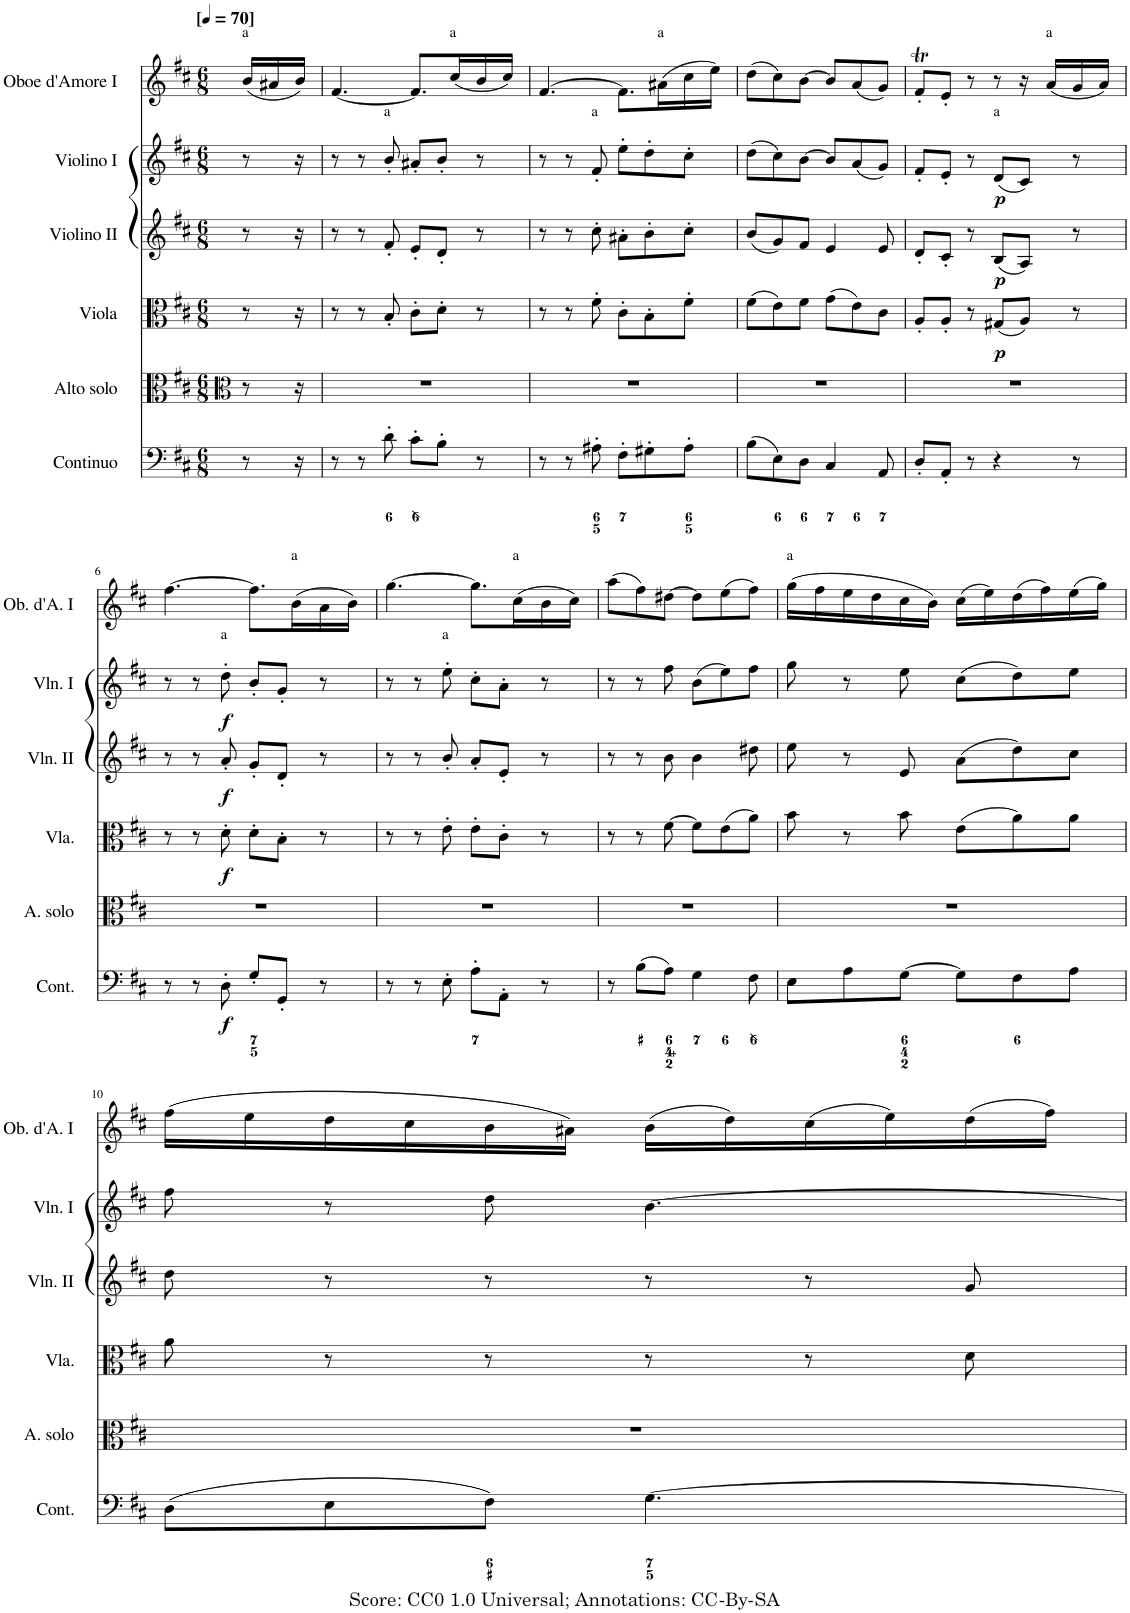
**kern	**dynam	**kern	**dynam	**kern	**kern	**dynam	**kern	**dynam	**kern	**dynam	**kern
*part7	*part7	*part6	*part6	*part5	*part4	*part4	*part3	*part3	*part2	*part2	*part1
*staff7	*staff7	*staff6	*staff6	*staff5	*staff4	*staff4	*staff3	*staff3	*staff2	*staff2	*staff1
*I"Continuo	*	*I"Continuo	*	*I"Alto solo	*I"Viola	*	*I"Violino II	*	*I"Violino I	*	*I"Oboe d'Amore I
*I'Cont.	*	*I'Cont.	*	*I'A. solo	*I'Vla.	*	*I'Vln. II	*	*I'Vln. I	*	*I'Ob. d'A. I
*stria5	*	*	*	*	*	*	*	*	*	*	*
*clefF4	*	*clefF4	*	*clefC3	*clefC3	*	*clefG2	*	*clefG2	*	*clefG2
*	*	*	*	*Trd1c2	*	*	*	*	*	*	*
*k[f#c#]	*	*k[f#c#]	*	*k[f#c#]	*k[f#c#]	*	*k[f#c#]	*	*k[f#c#]	*	*k[f#c#]
*M6/8	*	*M6/8	*	*M6/8	*M6/8	*	*M6/8	*	*M6/8	*	*M6/8
*MM70	*	*MM70	*	*MM70	*MM70	*	*MM70	*	*MM70	*	*MM70
=1	=1	=1	=1	=1	=1	=1	=1	=1	=1	=1	=1
!	!	!	!	!	!	!	!	!	!	!	!LO:TX:a:B:t=[
!	!	!	!	!	!	!	!	!	!	!	!LO:TX:a:B:t=]
!	!	!	!	!	!	!	!	!	!	!	!LO:TX:a:t=a
8r	.	8r	.	8r	8r	.	8r	.	8r	.	(16b/LL
.	.	.	.	.	.	.	.	.	.	.	16a#X/
16r	.	16r	.	16r	16r	.	16r	.	16r	.	16b/JJ)
=2	=2	=2	=2	=2	=2	=2	=2	=2	=2	=2	=2
*	*	*	*	*^	*	*	*	*	*	*	*
8r	.	8r	.	2.r	4c#	8r	.	8r	.	8r	.	[4.f#/
8r	.	8r	.	.	.	8r	.	8r	.	8r	.	.
!	!	!	!	!	!	!	!	!	!	!LO:TX:a:t=a	!	!
8d'	.	8d'\	.	.	2ryy	8B'/	.	8f#'/	.	8b'/	.	.
8c#'\L	.	8c#'\L	.	.	.	8c#'\L	.	8e'/L	.	8a#X'/L	.	8.f#/L]
8B'\J	.	8B'\J	.	.	.	8d'\J	.	8d'/J	.	8b'/J	.	.
!	!	!	!	!	!	!	!	!	!	!	!	!LO:TX:a:t=a
.	.	.	.	.	.	.	.	.	.	.	.	(16cc#/L
8r	.	8r	.	.	.	8r	.	8r	.	8r	.	16b/
.	.	.	.	.	.	.	.	.	.	.	.	16cc#/JJ)
*	*	*	*	*v	*v	*	*	*	*	*	*	*
=3	=3	=3	=3	=3	=3	=3	=3	=3	=3	=3	=3
8r	.	8r	.	2.r	8r	.	8r	.	8r	.	[4.f#/
8r	.	8r	.	.	8r	.	8r	.	8r	.	.
!	!	!	!	!	!	!	!	!	!LO:TX:a:t=a	!	!
8A#X'	.	8A#X'\	.	.	8f#'\	.	8cc#'\	.	8f#'/	.	.
8F#'\L	.	8F#'\L	.	.	8c#'\L	.	8a#X'\L	.	8ee'\L	.	8.f#\L]
8G#X'\	.	8G#X'\	.	.	8B'\	.	8b'\	.	8dd'\	.	.
!	!	!	!	!	!	!	!	!	!	!	!LO:TX:a:t=a
.	.	.	.	.	.	.	.	.	.	.	(16a#X\L
8A#'\J	.	8A#'\J	.	.	8f#'\J	.	8cc#'\J	.	8cc#'\J	.	16cc#\
.	.	.	.	.	.	.	.	.	.	.	16ee\JJ)
=4	=4	=4	=4	=4	=4	=4	=4	=4	=4	=4	=4
(8B\L	.	(8B\L	.	2.r	(8f#\L	.	(8b/L	.	(8dd\L	.	(8dd\L
8E\)	.	8E\)	.	.	8e\)	.	8g/)	.	8cc#\)	.	8cc#\)
8D\J	.	8D\J	.	.	8f#\J	.	8f#/J	.	[8b\J	.	[8b\J
4C#	.	4C#/	.	.	(8g\L	.	4e/	.	8b/L]	.	8b/L]
.	.	.	.	.	8e\)	.	.	.	(8a/	.	(8a/
8AA	.	8AA/	.	.	8c#\J	.	8e/	.	8g/J)	.	8g/J)
=5	=5	=5	=5	=5	=5	=5	=5	=5	=5	=5	=5
8D'/L	.	8D'/L	.	2.r	8A'/L	.	8d'/L	.	8f#'/L	.	8f#t'/L
8AA'/J	.	8AA'/J	.	.	8A'/J	.	8c#'/J	.	8e'/J	.	8e'/J
8r	.	8r	.	.	8r	.	8r	.	8r	.	8r
!	!	!	!	!	!	!	!	!	!LO:TX:a:t=a	!	!
!	!	!	!	!	!	!LO:DY:b	!	!LO:DY:b	!	!LO:DY:b	!
4r	.	4r	.	.	(8G#X/L	p	(8B/L	p	(8d/L	p	8r
.	.	.	.	.	8A/J)	.	8A/J)	.	8c#/J)	.	16r
!	!	!	!	!	!	!	!	!	!	!	!LO:TX:a:t=a
.	.	.	.	.	.	.	.	.	.	.	(16a/LL
8r	.	8r	.	.	8r	.	8r	.	8r	.	16g/
.	.	.	.	.	.	.	.	.	.	.	16a/JJ)
!!LO:LB:g=z
=6	=6	=6	=6	=6	=6	=6	=6	=6	=6	=6	=6
*	*	*	*	*^	*	*	*	*	*	*	*
8r	.	8r	.	2.r	4c#	8r	.	8r	.	8r	.	[4.ff#\
8r	.	8r	.	.	.	8r	.	8r	.	8r	.	.
!	!	!	!	!	!	!	!	!	!	!LO:TX:a:t=a	!	!
!	!LO:DY:b	!	!LO:DY:b	!	!	!	!LO:DY:b	!	!LO:DY:b	!	!LO:DY:b	!
8D'	f	8D'\	f	.	2ryy	8d'\	f	8a'/	f	8dd'\	f	.
8G'/L	.	8G'/L	.	.	.	8d'\L	.	8g'/L	.	8b'/L	.	8.ff#\L]
8GG'/J	.	8GG'/J	.	.	.	8B'\J	.	8d'/J	.	8g'/J	.	.
!	!	!	!	!	!	!	!	!	!	!	!	!LO:TX:a:t=a
.	.	.	.	.	.	.	.	.	.	.	.	(16b\L
8r	.	8r	.	.	.	8r	.	8r	.	8r	.	16a\
.	.	.	.	.	.	.	.	.	.	.	.	16b\JJ)
*	*	*	*	*v	*v	*	*	*	*	*	*	*
=7	=7	=7	=7	=7	=7	=7	=7	=7	=7	=7	=7
8r	.	8r	.	2.r	8r	.	8r	.	8r	.	[4.gg\
8r	.	8r	.	.	8r	.	8r	.	8r	.	.
!	!	!	!	!	!	!	!	!	!LO:TX:a:t=a	!	!
8E'	.	8E'\	.	.	8e'\	.	8b'/	.	8ee'\	.	.
8A'\L	.	8A'\L	.	.	8e'\L	.	8a'/L	.	8cc#'\L	.	8.gg\L]
8AA'\J	.	8AA'\J	.	.	8c#'\J	.	8e'/J	.	8a'\J	.	.
!	!	!	!	!	!	!	!	!	!	!	!LO:TX:a:t=a
.	.	.	.	.	.	.	.	.	.	.	(16cc#\L
8r	.	8r	.	.	8r	.	8r	.	8r	.	16b\
.	.	.	.	.	.	.	.	.	.	.	16cc#\JJ)
=8	=8	=8	=8	=8	=8	=8	=8	=8	=8	=8	=8
8r	.	8r	.	2.r	8r	.	8r	.	8r	.	(8aa\L
(8B\L	.	(8B\L	.	.	8r	.	8r	.	8r	.	8ff#\)
8A\J)	.	8A\J)	.	.	[8f#\	.	8b\	.	8ff#\	.	[8dd#X\J
4G	.	4G\	.	.	8f#\L]	.	4b\	.	(8b\L	.	8dd#\L]
.	.	.	.	.	(8e\	.	.	.	8ee\)	.	(8ee\
8F#	.	8F#\	.	.	8a\J)	.	8dd#X\	.	8ff#\J	.	8ff#\J)
=9	=9	=9	=9	=9	=9	=9	=9	=9	=9	=9	=9
!	!	!	!	!	!	!	!	!	!	!	!LO:TX:a:t=a
8E\L	.	8E\L	.	2.r	8b\	.	8ee\	.	8gg\	.	(16gg\LL
.	.	.	.	.	.	.	.	.	.	.	16ff#\
8A\	.	8A\	.	.	8r	.	8r	.	8r	.	16ee\
.	.	.	.	.	.	.	.	.	.	.	16dd\
[8G\J	.	[8G\J	.	.	8b\	.	8e/	.	8ee\	.	16cc#\
.	.	.	.	.	.	.	.	.	.	.	16b\JJ)
8G\L]	.	8G\L]	.	.	(8e\L	.	(8a\L	.	(8cc#\L	.	(16cc#\LL
.	.	.	.	.	.	.	.	.	.	.	16ee\)
8F#\	.	8F#\	.	.	8a\)	.	8dd\)	.	8dd\)	.	(16dd\
.	.	.	.	.	.	.	.	.	.	.	16ff#\)
8A\J	.	8A\J	.	.	8a\J	.	8cc#\J	.	8ee\J	.	(16ee\
.	.	.	.	.	.	.	.	.	.	.	16gg\JJ)
!!LO:LB:g=z
=10	=10	=10	=10	=10	=10	=10	=10	=10	=10	=10	=10
(8D\L	.	(8D\L	.	2.r	8a\	.	8dd\	.	8ff#\	.	(16ff#\LL
.	.	.	.	.	.	.	.	.	.	.	16ee\
8E\	.	8E\	.	.	8r	.	8r	.	8r	.	16dd\
.	.	.	.	.	.	.	.	.	.	.	16cc#\
8F#\J)	.	8F#\J)	.	.	8r	.	8r	.	8dd\	.	16b\
.	.	.	.	.	.	.	.	.	.	.	16a#X\JJ)
[4.G	.	[4.G\	.	.	8r	.	8r	.	[4.b\	.	(16b\LL
.	.	.	.	.	.	.	.	.	.	.	16dd\)
.	.	.	.	.	8r	.	8r	.	.	.	(16cc#\
.	.	.	.	.	.	.	.	.	.	.	16ee\)
.	.	.	.	.	8d\	.	8g/	.	.	.	(16dd\
.	.	.	.	.	.	.	.	.	.	.	16ff#\JJ)
=	=	=	=	=	=	=	=	=	=	=	=
*-	*-	*-	*-	*-	*-	*-	*-	*-	*-	*-	*-
